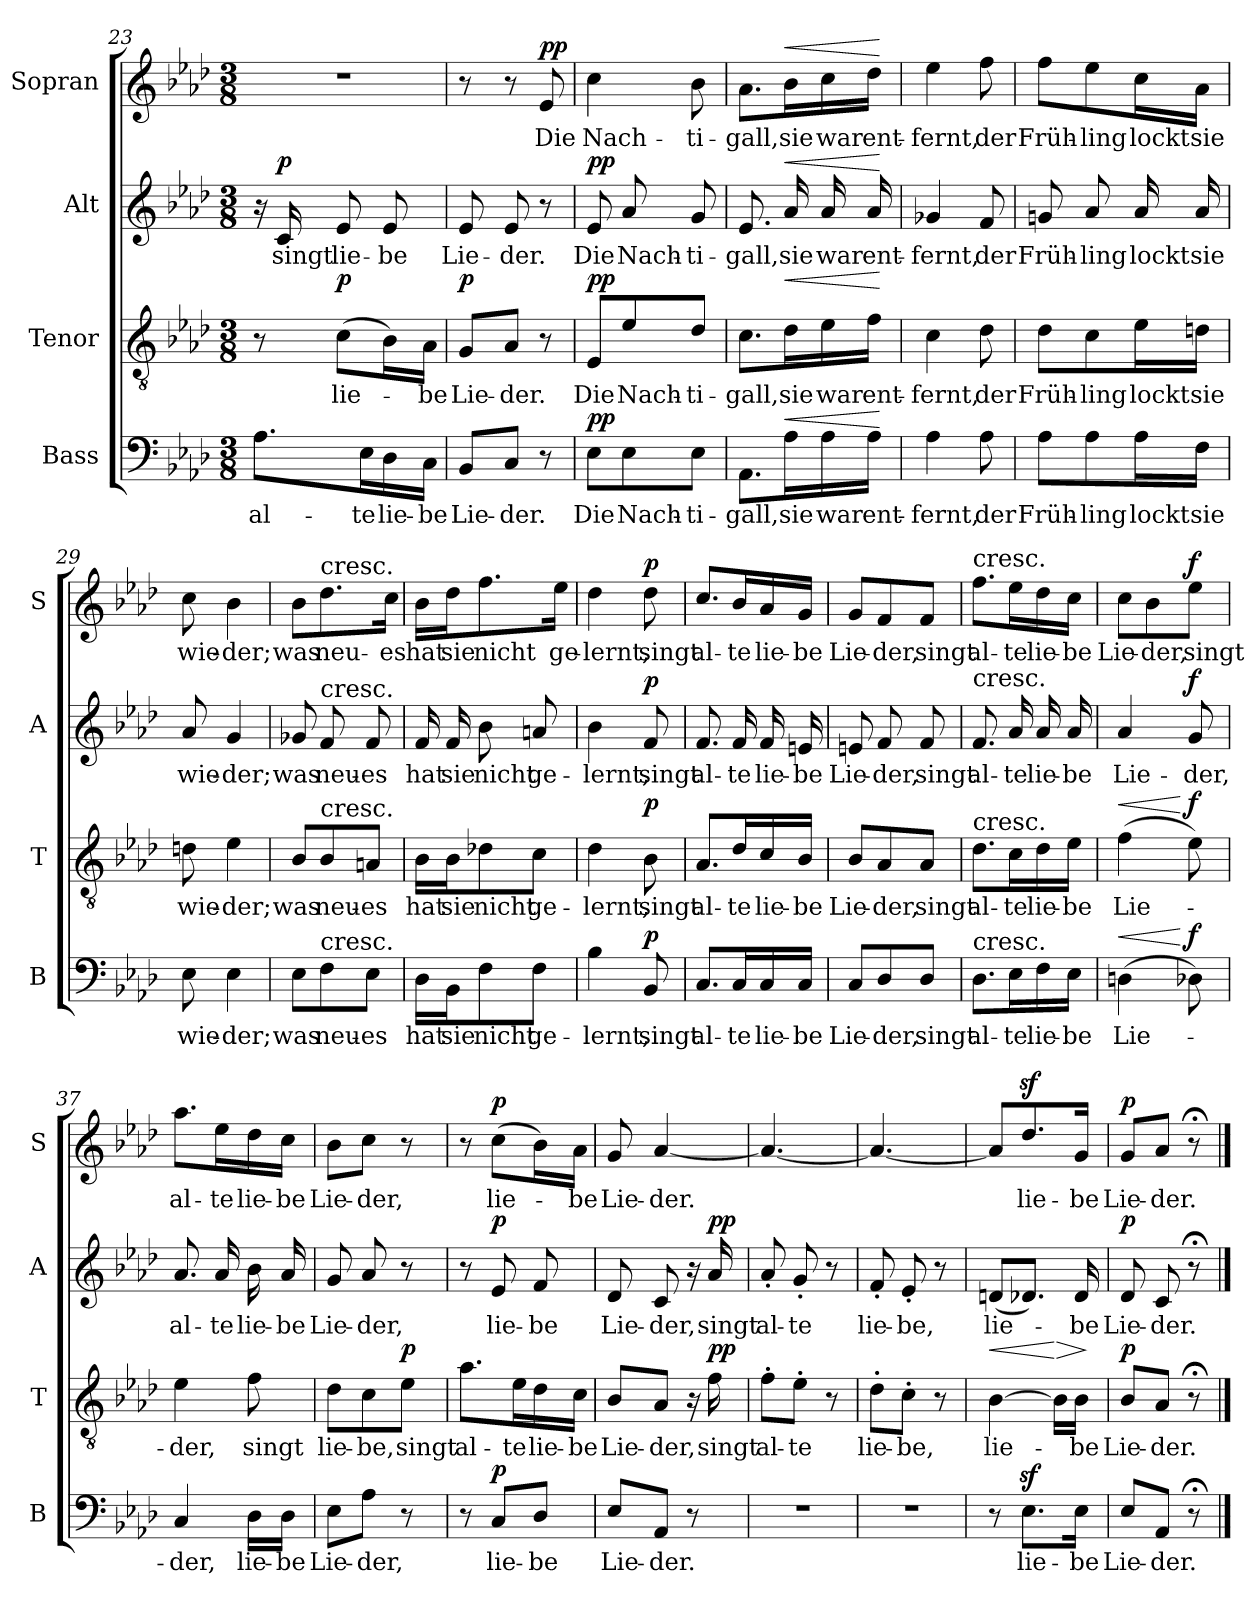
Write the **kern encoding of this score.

**kern	**text	**dynam	**kern	**text	**dynam	**kern	**text	**dynam	**kern	**text	**dynam
*part4	*part4	*part4	*part3	*part3	*part3	*part2	*part2	*part2	*part1	*part1	*part1
*staff4	*staff4	*staff4	*staff3	*staff3	*staff3	*staff2	*staff2	*staff2	*staff1	*staff1	*staff1
*I"Bass	*	*	*I"Tenor	*	*	*I"Alt	*	*	*I"Sopran	*	*
*I'B	*	*	*I'T	*	*	*I'A	*	*	*I'S	*	*
*clefF4	*	*	*clefGv2	*	*	*clefG2	*	*	*clefG2	*	*
*k[b-e-a-d-]	*	*	*k[b-e-a-d-]	*	*	*k[b-e-a-d-]	*	*	*k[b-e-a-d-]	*	*
*A-:	*	*	*A-:	*	*	*A-:	*	*	*A-:	*	*
*M3/8	*	*	*M3/8	*	*	*M3/8	*	*	*M3/8	*	*
=23	=23	=23	=23	=23	=23	=23	=23	=23	=23	=23	=23
8.A-\L	al-	.	8r	.	.	16r	.	.	4.r	.	.
!	!	!	!	!	!	!	!	!LO:DY:a	!	!	!
.	.	.	.	.	.	16c	singt	p	.	.	.
!	!	!	!	!	!LO:DY:a	!	!	!	!	!	!
.	.	.	(8c\L	lie-	p	8e-	lie-	.	.	.	.
16E-\L	-te	.	.	.	.	.	.	.	.	.	.
16D-\	lie-	.	16B-\L)	.	.	8e-	-be	.	.	.	.
16C\JJ	-be	.	16A-\JJ	-be	.	.	.	.	.	.	.
=24	=24	=24	=24	=24	=24	=24	=24	=24	=24	=24	=24
!	!	!	!	!	!LO:DY:a	!	!	!	!	!	!
8BB-/L	Lie-	.	8G/L	Lie-	p	8e-	Lie-	.	8r	.	.
8C/J	-der.	.	8A-/J	-der.	.	8e-	-der.	.	8r	.	.
!	!	!	!	!	!	!	!	!	!	!	!LO:DY:a
8r	.	.	8r	.	.	8r	.	.	8e-	Die	pp
=25	=25	=25	=25	=25	=25	=25	=25	=25	=25	=25	=25
!	!	!LO:DY:a	!	!	!LO:DY:a	!	!	!LO:DY:a	!	!	!
8E-\L	Die	pp	8E-/L	Die	pp	8e-	Die	pp	4cc	Nach-	.
8E-\	Nach-	.	8e-/	Nach-	.	8a-	Nach-	.	.	.	.
8E-\J	-ti-	.	8d-/J	-ti-	.	8g	-ti-	.	8b-	-ti-	.
=26	=26	=26	=26	=26	=26	=26	=26	=26	=26	=26	=26
8.AA-\L	-gall,	.	8.c\L	-gall,	.	8.e-	-gall,	.	8.a-\L	-gall,	.
!	!	!LO:HP:a	!	!	!LO:HP:a	!	!	!LO:HP:a	!	!	!LO:HP:a
16A-\L	sie	<	16d-\L	sie	<	16a-	sie	<	16b-\L	sie	<
16A-\	war	.	16e-\	war	.	16a-	war	.	16cc\	war	.
16A-\JJ	ent-	.	16f\JJ	ent-	.	16a-	ent-	.	16dd-\JJ	ent-	.
.	.	[	.	.	[	.	.	[	.	.	[
=27	=27	=27	=27	=27	=27	=27	=27	=27	=27	=27	=27
4A-	-fernt,	.	4c	-fernt,	.	4g-X	-fernt,	.	4ee-	-fernt,	.
8A-	der	.	8d-	der	.	8f	der	.	8ff	der	.
=28	=28	=28	=28	=28	=28	=28	=28	=28	=28	=28	=28
8A-\L	Früh-	.	8d-\L	Früh-	.	8gn	Früh-	.	8ff\L	Früh-	.
8A-\	-ling	.	8c\	-ling	.	8a-	-ling	.	8ee-\	-ling	.
16A-\L	lockt	.	16e-\L	lockt	.	16a-	lockt	.	16cc\L	lockt	.
16F\JJ	sie	.	16dn\JJ	sie	.	16a-	sie	.	16a-\JJ	sie	.
=29	=29	=29	=29	=29	=29	=29	=29	=29	=29	=29	=29
8E-	wie-	.	8dn	wie-	.	8a-	wie-	.	8cc	wie-	.
4E-	-der;	.	4e-	-der;	.	4g	-der;	.	4b-	-der;	.
=30	=30	=30	=30	=30	=30	=30	=30	=30	=30	=30	=30
8E-\L	was	.	8B-/L	was	.	8g-X	was	.	8b-\L	was	.
!	!	!	!	!	!	!	!	!	!LO:TX:a:t=cresc.	!	!
!	!	!	!	!	!	!LO:TX:a:t=cresc.	!	!	!	!	!
!	!	!	!LO:TX:a:t=cresc.	!	!	!	!	!	!	!	!
!LO:TX:a:t=cresc.	!	!	!	!	!	!	!	!	!	!	!
8F\	neu-	.	8B-/	neu-	.	8f	neu-	.	8.dd-\	neu-	.
8E-\J	-es	.	8An/J	-es	.	8f	-es	.	.	.	.
.	.	.	.	.	.	.	.	.	16cc\Jk	-es	.
=31	=31	=31	=31	=31	=31	=31	=31	=31	=31	=31	=31
16D-\LL	hat	.	16B-\LL	hat	.	16f	hat	.	16b-\LL	hat	.
16BB-\J	sie	.	16B-\J	sie	.	16f	sie	.	16dd-\J	sie	.
8F\	nicht	.	8d-X\	nicht	.	8b-	nicht	.	8.ff\	nicht	.
8F\J	ge-	.	8c\J	ge-	.	8an	ge-	.	.	.	.
.	.	.	.	.	.	.	.	.	16ee-\Jk	ge-	.
=32	=32	=32	=32	=32	=32	=32	=32	=32	=32	=32	=32
4B-	-lernt,	.	4d-	-lernt,	.	4b-	-lernt,	.	4dd-	-lernt,	.
!	!	!LO:DY:a	!	!	!LO:DY:a	!	!	!LO:DY:a	!	!	!LO:DY:a
8BB-	singt	p	8B-	singt	p	8f	singt	p	8dd-	singt	p
=33	=33	=33	=33	=33	=33	=33	=33	=33	=33	=33	=33
8.C/L	al-	.	8.A-/L	al-	.	8.f	al-	.	8.cc/L	al-	.
16C/L	-te	.	16d-/L	-te	.	16f	-te	.	16b-/L	-te	.
16C/	lie-	.	16c/	lie-	.	16f	lie-	.	16a-/	lie-	.
16C/JJ	-be	.	16B-/JJ	-be	.	16en	-be	.	16g/JJ	-be	.
=34	=34	=34	=34	=34	=34	=34	=34	=34	=34	=34	=34
8C/L	Lie-	.	8B-/L	Lie-	.	8en	Lie-	.	8g/L	Lie-	.
8D-/	-der,	.	8A-/	-der,	.	8f	-der,	.	8f/	-der,	.
8D-/J	singt	.	8A-/J	singt	.	8f	singt	.	8f/J	singt	.
=35	=35	=35	=35	=35	=35	=35	=35	=35	=35	=35	=35
!	!	!	!	!	!	!	!	!	!LO:TX:a:t=cresc.	!	!
!	!	!	!	!	!	!LO:TX:a:t=cresc.	!	!	!	!	!
!	!	!	!LO:TX:a:t=cresc.	!	!	!	!	!	!	!	!
!LO:TX:a:t=cresc.	!	!	!	!	!	!	!	!	!	!	!
8.D-\L	al-	.	8.d-\L	al-	.	8.f	al-	.	8.ff\L	al-	.
16E-\L	-te	.	16c\L	-te	.	16a-	-te	.	16ee-\L	-te	.
16F\	lie-	.	16d-\	lie-	.	16a-	lie-	.	16dd-\	lie-	.
16E-\JJ	-be	.	16e-\JJ	-be	.	16a-	-be	.	16cc\JJ	-be	.
=36	=36	=36	=36	=36	=36	=36	=36	=36	=36	=36	=36
!	!	!LO:HP:a	!	!	!LO:HP:a	!	!	!	!	!	!
(4Dn	Lie-	<	(4f	Lie-	<	4a-	Lie-	.	8cc\L	Lie-	.
.	.	.	.	.	.	.	.	.	8b-\	-der,	.
!	!	!LO:DY:n=1:a	!	!	!LO:DY:n=1:a	!	!	!LO:DY:a	!	!	!LO:DY:a
8D-X)	.	[ f	8e-)	.	[ f	8g	-der,	f	8ee-\J	singt	f
=37	=37	=37	=37	=37	=37	=37	=37	=37	=37	=37	=37
4C	-der,	.	4e-	-der,	.	8.a-	al-	.	8.aa-\L	al-	.
.	.	.	.	.	.	16a-	-te	.	16ee-\L	-te	.
16D-\LL	lie-	.	8f	singt	.	16b-	lie-	.	16dd-\	lie-	.
16D-\JJ	-be	.	.	.	.	16a-	-be	.	16cc\JJ	-be	.
=38	=38	=38	=38	=38	=38	=38	=38	=38	=38	=38	=38
8E-\L	Lie-	.	8d-\L	lie-	.	8g	Lie-	.	8b-\L	Lie-	.
8A-\J	-der,	.	8c\	-be,	.	8a-	-der,	.	8cc\J	-der,	.
!	!	!	!	!	!LO:DY:a	!	!	!	!	!	!
8r	.	.	8e-\J	singt	p	8r	.	.	8r	.	.
=39	=39	=39	=39	=39	=39	=39	=39	=39	=39	=39	=39
8r	.	.	8.a-\L	al-	.	8r	.	.	8r	.	.
!	!	!LO:DY:a	!	!	!	!	!	!LO:DY:a	!	!	!LO:DY:a
8C/L	lie-	p	.	.	.	8e-	lie-	p	(8cc\L	lie-	p
.	.	.	16e-\L	-te	.	.	.	.	.	.	.
8D-/J	-be	.	16d-\	lie-	.	8f	-be	.	16b-\L)	.	.
.	.	.	16c\JJ	-be	.	.	.	.	16a-\JJ	-be	.
=40	=40	=40	=40	=40	=40	=40	=40	=40	=40	=40	=40
8E-/L	Lie-	.	8B-/L	Lie-	.	8d-	Lie-	.	8g	Lie-	.
8AA-/J	-der.	.	8A-/J	-der,	.	8c	-der,	.	[4a-	-der.	.
8r	.	.	16r	.	.	16r	.	.	.	.	.
!	!	!	!	!	!LO:DY:a	!	!	!LO:DY:a	!	!	!
.	.	.	16f	singt	pp	16a-	singt	pp	.	.	.
=41	=41	=41	=41	=41	=41	=41	=41	=41	=41	=41	=41
4.r	.	.	8f'\L	al-	.	8a-'	al-	.	4.a-_	.	.
.	.	.	8e-'\J	-te	.	8g'	-te	.	.	.	.
.	.	.	8r	.	.	8r	.	.	.	.	.
=42	=42	=42	=42	=42	=42	=42	=42	=42	=42	=42	=42
4.r	.	.	8d-'\L	lie-	.	8f'	lie-	.	4.a-_	.	.
.	.	.	8c'\J	-be,	.	8e-'	-be,	.	.	.	.
.	.	.	8r	.	.	8r	.	.	.	.	.
=43	=43	=43	=43	=43	=43	=43	=43	=43	=43	=43	=43
!	!	!	!	!	!LO:HP:a	!	!	!	!	!	!
8r	.	.	[4B-	lie-	<	(8dnL	lie-	.	8a-/L]	.	.
8.E-z>\L	lie-	.	.	.	.	8.d-XJ)	.	.	8.dd-z>/	lie-	.
!	!	!	!	!	!LO:HP:n=1:a	!	!	!	!	!	!
.	.	.	16B-\LL]	.	[ >	.	.	.	.	.	.
16E-\Jk	-be	.	16B-\JJ	-be	.	16d-	-be	.	16g/Jk	-be	.
.	.	.	.	.	]	.	.	.	.	.	.
=44	=44	=44	=44	=44	=44	=44	=44	=44	=44	=44	=44
!	!	!	!	!	!LO:DY:a	!	!	!LO:DY:a	!	!	!LO:DY:a
8E-/L	Lie-	.	8B-/L	Lie-	p	8d-	Lie-	p	8g/L	Lie-	p
8AA-/J	-der.	.	8A-/J	-der.	.	8c	-der.	.	8a-/J	-der.	.
8r;<	.	.	8r;<	.	.	8r;<	.	.	8r;<	.	.
==	==	==	==	==	==	==	==	==	==	==	==
*-	*-	*-	*-	*-	*-	*-	*-	*-	*-	*-	*-
